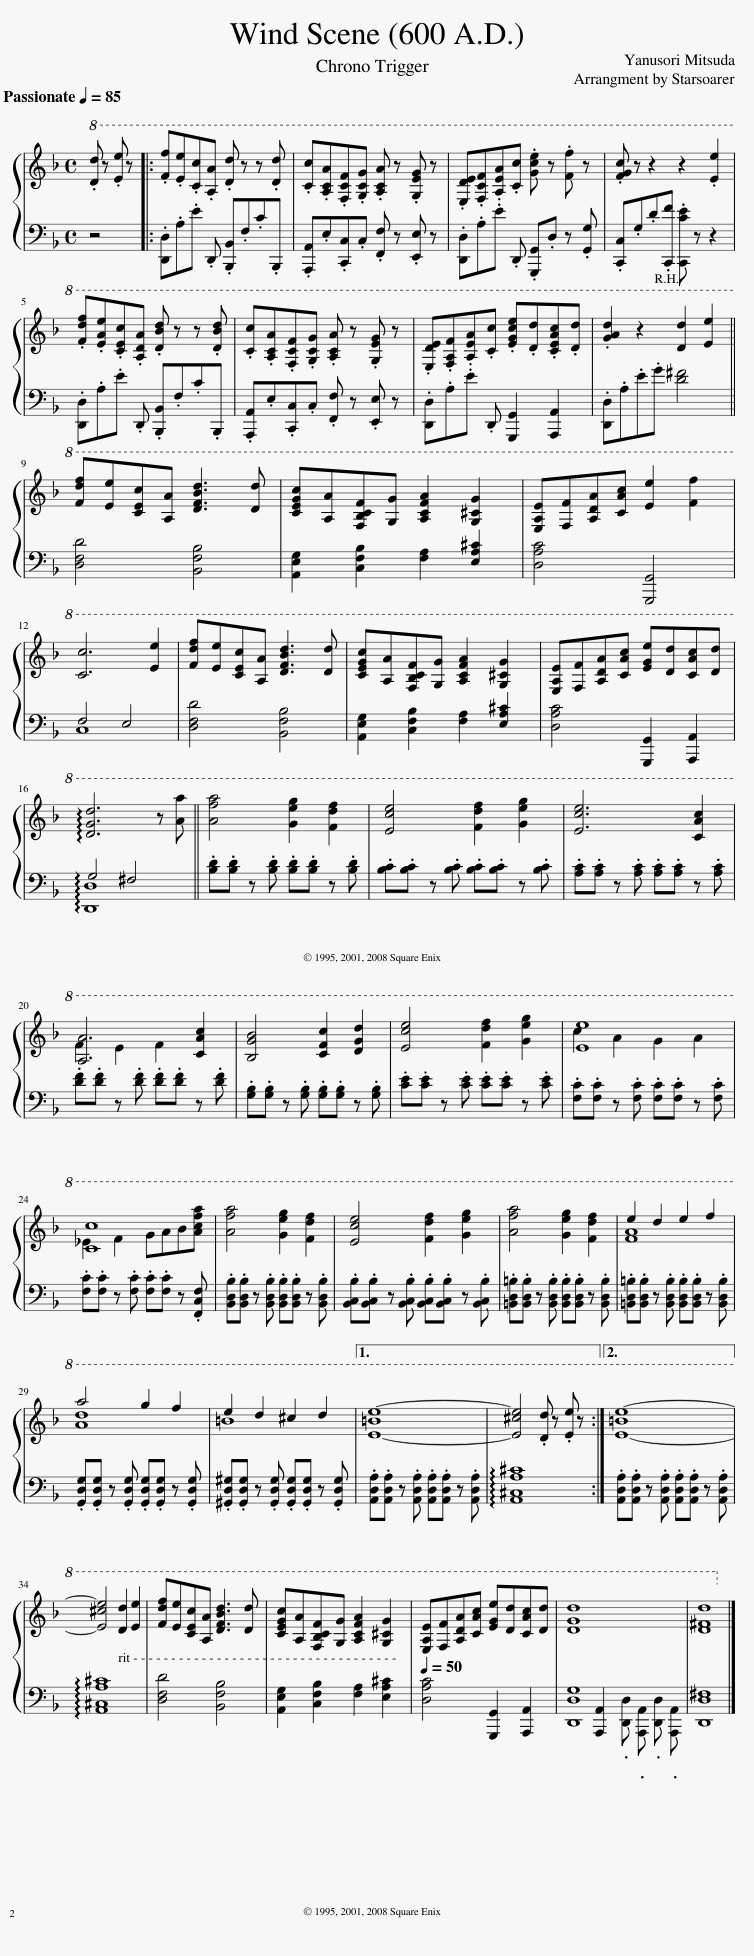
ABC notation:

X:1
%%score { ( 1 4 ) | ( 2 3 ) }
L:1/8
Q:1/4=85
M:4/4
I:linebreak $
K:F
V:1 treble
V:4 treble
V:2 bass
V:3 bass
V:1
!mf!!8va(! .[dd'] z!f! .[ee'] z |: .[ff'].[ee'].[cc'].[Aa] .[dd'] z z!f! .[dd'] | .[cc'].[Aca].[Fcf].[Gcg] .[Aca] z .[Geg] z | .[Ede].[Fcf].[Aea].[cc'] .[gc'e'] z .[ff'] z | .[fgc'] z z2 z2 .[ee']2 |$ %5
 .[fd'f'].[eae'].[cec'].[Ada] .[dbd'] z z!f! .[dbd'] | .[cc'].[Aca].[Fcf].[Gcg] .[Aca] z .[Geg] z | .[Ede].[FAf].[Aea].[cc'] .[egc'e'].[dd'].[ceac'].[dd'] |!<(! .[gad']2 z2 [dd']2 [ee']2!<)! ||$!ff! [fd'f'][ee'][cec'][Aa] [dfbd']3 [dd'] | %10
 [cegc'][Aa][FBcf][Gg] [Acfa]2 [G^cg]2 | [EAe][Ff][Ada][cac'] [ee']2 [ff']2 |$ [cc']6!ff! [ee']2 | [fd'f'][ee'][cec'][Aa] [dfbd']3 [dd'] | [cegc'][Aa][FBcf][Gg] [Acfa]2 [G^cg]2 | %15
 [EAe][Ff][Ada][cac'] [ege'][dd'][cac'][dd'] |$ !arpeggio![dgd']6 z!mf! [aa'] || [af'a']4 [ge'g']2 [fd'f']2 | [ec'e']4 [fd'f']2 [ge'g']2 | [ec'e']6 [cac']2 |$ %20
 [Aa]6 [cac']2 | [Bgb]4 [cfc']2 [dgd']2 | [ec'e']4 [fd'f']2 [ge'g']2 | [ee']8 |$!mf! [cc']8 | %25
 [af'a']4 [ge'g']2 [fd'f']2 | [ec'e']4 [fd'f']2 [ge'g']2 | [af'a']4 [ge'g']2 [fd'f']2 | e'2 d'2 e'2 f'2 |$ a'4 g'2 f'2 | %30
 e'2 d'2 ^c'2 d'2 |1 e'8- | [e^c'e']4 .[dd'] z!f! .[ee'] z :|2!mf! e'8- ||$ [e^c'e']4[Q:1/4=80] [dd']2 [ee']2 | %35
 [fd'f'][ee'][cec'][Aa] [dfbd']3[Q:1/4=70] [dd'] | [cegc'][Aa][FBcf][Gg] [Acfa]2 [G^cg]2 |[Q:1/4=50] [EAe][Ff][Ada][cac'] [ege'][dd'][cac'][dd'] | [dgd']8 | [d^fd']8!8va)! |] %40
V:2
 z4 |: .[D,,D,].A,.E .D,, .[B,,,B,,]!mf!.F,.C.B,,, | .[A,,,A,,].E,.[C,,C,].C, .[F,,F,] z .[E,,E,] z | .[D,,D,].A,.E .D,, .[G,,,G,,].D, z .[G,,G,] | .[C,,C,].G,.D.[C,,F] .[C,,CE] z z2 |$ %5
 .[D,,D,].A,.E .D,, .[B,,,B,,]!mf!.F,.C.B,,, | .[A,,,A,,].E,.[C,,C,].C, .[F,,F,] z .[E,,E,] z | .[D,,D,].A,.E .D,, [G,,,G,,]2 [A,,,A,,]2 | .[D,,D,].A,.E.G [D^F]4 ||$!ped! [D,F,D]4!ped-up!!ped! [B,,F,B,]4!ped-up! | %10
!ped! [A,,E,G,]2!ped-up!!ped! [C,F,B,]2!ped-up!!ped! [F,A,]2!ped-up!!ped! [E,A,^C]2!ped-up! |!ped! [D,A,C]4 [G,,,G,,]4!ped-up! |$!ped! F,4!f! E,4!ped-up! |!ped! [D,F,D]4!ped-up!!ped! [B,,F,B,]4!ped-up! |!ped! [A,,E,G,]2!ped-up!!ped! [C,F,B,]2!ped-up!!ped! [F,A,]2!ped-up!!ped! [E,A,^C]2!ped-up! | %15
!ped! [D,A,C]4!ped-up!!ped! [G,,,G,,]2!ped-up!!ped! [A,,,A,,]2!ped-up! |$!ped! !arpeggio![D,,D,]8!ped-up! || .[B,D].[B,D] z .[B,D] .[B,D].[B,D] z .[B,D] | .[B,C].[B,C] z .[B,C] .[B,C].[B,C] z .[B,C] | .[A,C].[A,C] z .[A,C] .[A,C].[A,C] z .[A,C] |$ %20
 .[DF].[DF] z .[DF] .[DF].[DF]!mf! z .[DF] | .[G,B,].[G,B,] z .[G,B,] .[G,B,].[G,B,] z .[G,B,] | .[CE].[CE] z .[CE] .[CE].[CE] z .[CE] | .[F,C].[F,C] z .[F,C] .[F,C].[F,C] z .[F,C] |$ .[F,C].[F,C] z .[F,C] .[F,C].[F,C] z .[F,,C,F,] | %25
!mf! .[B,,D,B,].[B,,D,B,] z .[B,,D,B,] .[B,,D,B,].[B,,D,B,] z .[B,,D,B,] | .[B,,C,B,].[B,,C,B,] z .[B,,C,B,] .[B,,C,B,].[B,,C,B,] z .[B,,C,B,] | .[=B,,D,=B,].[B,,D,B,] z .[B,,D,B,] .[B,,D,B,].[B,,D,B,] z .[B,,D,B,] | .[=B,,D,=B,].[B,,D,B,] z .[B,,D,B,] .[B,,D,B,].[B,,D,B,] z .[B,,D,B,] |$ .[G,,D,G,].[G,,D,G,] z .[G,,D,G,] .[G,,D,G,].[G,,D,G,] z .[G,,D,G,] | %30
 .[^G,,D,^G,].[G,,D,G,] z .[G,,D,G,] .[G,,D,G,].[G,,D,G,] z .[G,,D,G,] |1 .[A,,D,A,].[A,,D,A,] z .[A,,D,A,] .[A,,D,A,].[A,,D,A,] z .[A,,D,A,] | !arpeggio![A,,^C,A,^C]8 :|2 .[A,,D,A,].[A,,D,A,] z .[A,,D,A,] .[A,,D,A,].[A,,D,A,] z .[A,,D,A,] ||$ !arpeggio![A,,^C,A,^C]8 | %35
!ped! [D,F,D]4!ped-up!!ped! [B,,F,B,]4!ped-up! |!ped! [A,,E,G,]2!ped-up!!ped! [C,F,B,]2!ped-up!!ped! [F,A,]2!ped-up!!ped! [E,A,^C]2!ped-up! |!ped! [D,A,C]4!ped-up!!ped! [G,,,G,,]2!ped-up!!ped! [A,,,A,,]2!ped-up! | [D,,D,G,]8 | [D,,D,^F,]8 |] %40
V:3
 x4 |: x8 | x8 | x8 | x8 |$ %5
 x8 | x8 | x8 | x8 ||$ x8 | %10
 x8 | x8 |$ C,8 | x8 | x8 | %15
 x8 |$ G,4!f! ^F,4 || x8 | x8 | x8 |$ %20
 x8 | x8 | x8 | x8 |$ x8 | %25
 x8 | x8 | x8 | x8 |$ x8 | %30
 x8 |1 x8 | x8 :|2 x8 ||$ x8 | %35
 x8 | x8 | x8 | x2 [A,,,A,,]2 .[D,,D,] .[A,,,A,,] .[D,,D,] .[A,,,A,,] | x8 |] %40
V:4
!8va(! x4 |: x8 | x8 | x8 | x8 |$ %5
 x8 | x8 | x8 | x8 ||$ x8 | %10
 x8 | x8 |$ x8 | x8 | x8 | %15
 x8 |$ x8 || x8 | x8 | x8 |$ %20
 f2 e2 f2 x2 | x8 | x8 | c'2 a2 g2 a2 |$ _e2 f2 gab[ac'f'a'] | %25
 x8 | x8 | x8 | [fa]8 |$ [ad']8 | %30
 =b8 |1 [e-=b]8 | x8 :|2 [e-=b]8 ||$ x8 | %35
 x8 | x8 | x8 | x8 | x8!8va)! |] %40
